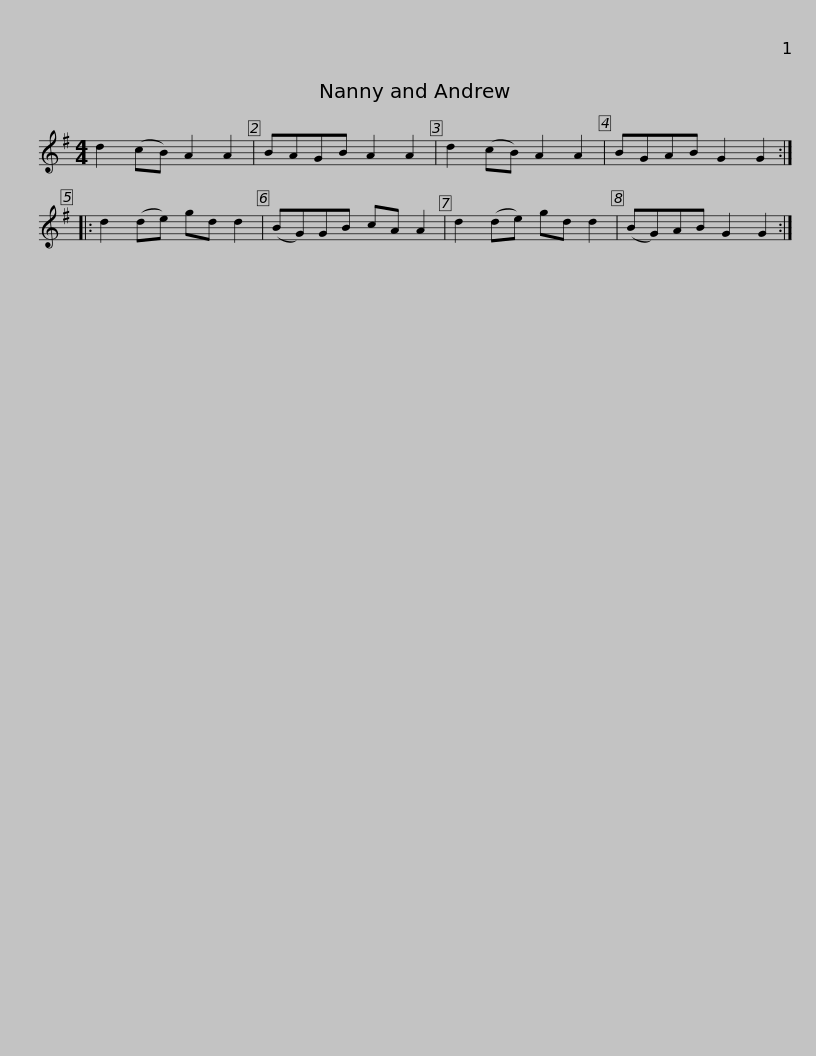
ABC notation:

X:1
L:1/8
M:4/4
I:linebreak $
K:G
V:1 treble
V:1
 d2 (cB) A2 A2 | BAGB A2 A2 | d2 (cB) A2 A2 | BGAB G2 G2 :: d2 (de) gd d2 | %5
 (BG)GB cA A2 | d2 (de) gd d2 |$ (BG)AB G2 G2 :| %8
